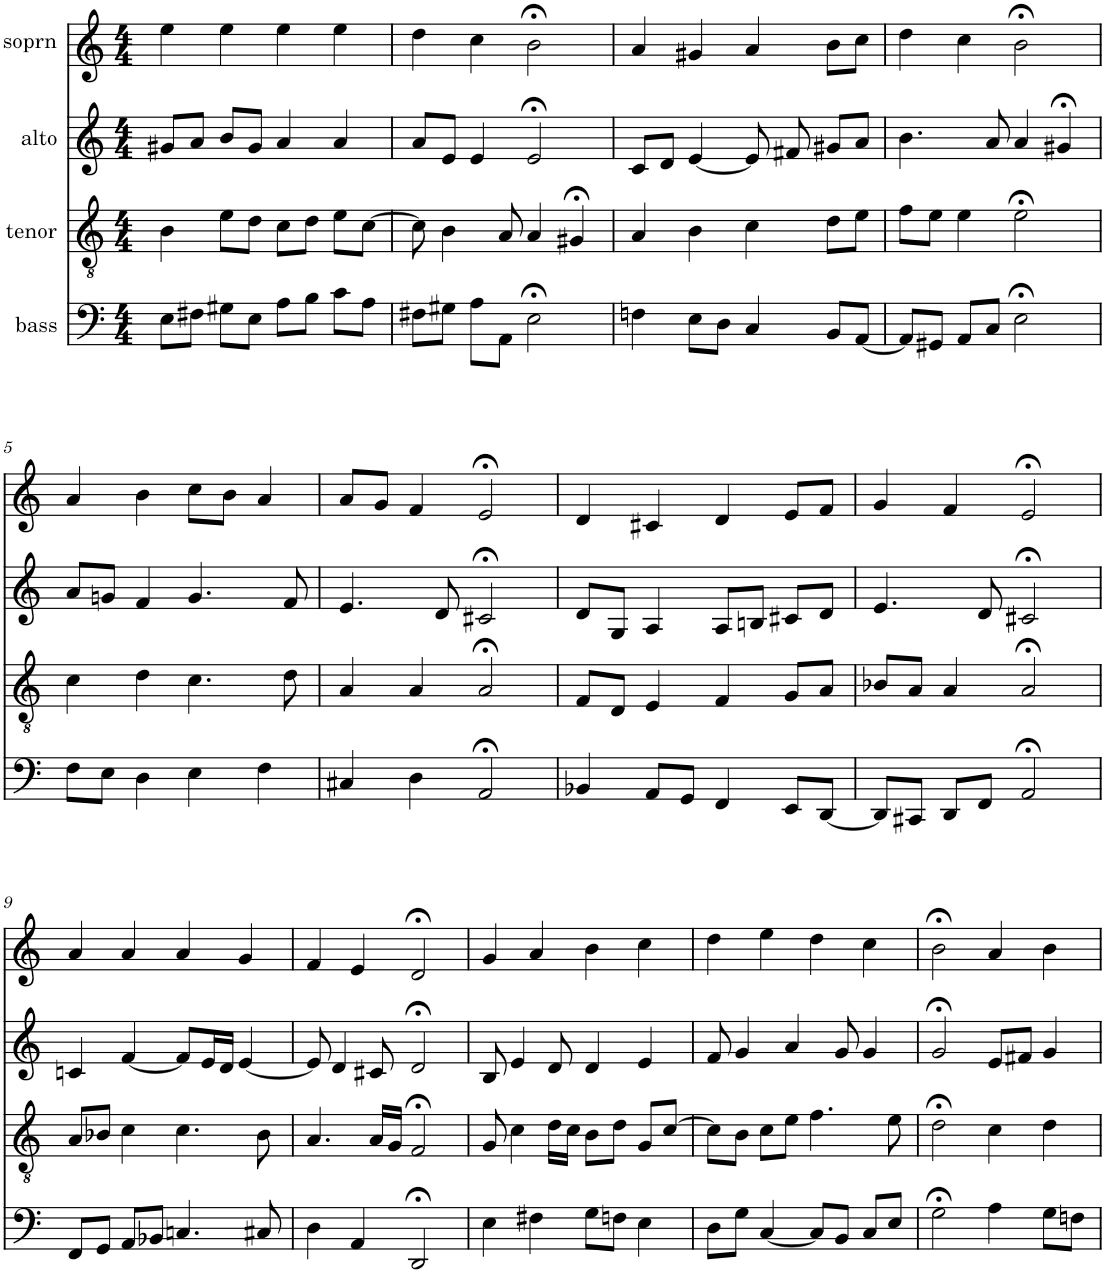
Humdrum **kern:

**kern	**kern	**kern	**kern
*part4	*part3	*part2	*part1
*staff4	*staff3	*staff2	*staff1
*I"bass	*I"tenor	*I"alto	*I"soprn
*clefF4	*clefGv2	*clefG2	*clefG2
*k[]	*k[]	*k[]	*k[]
*M4/4	*M4/4	*M4/4	*M4/4
=1	=1	=1	=1
8E\L	4B\	8g#X/L	4ee\
8F#X\J	.	8a/J	.
8G#X\L	8e\L	8b/L	4ee\
8E\J	8d\J	8g#/J	.
8A\L	8c\L	4a/	4ee\
8B\J	8d\J	.	.
8c\L	8e\L	4a/	4ee\
8A\J	[8c\J	.	.
=2	=2	=2	=2
8F#X\L	8c\]	8a/L	4dd\
8G#X\J	4B\	8e/J	.
8A\L	.	4e/	4cc\
8AA\J	8A/	.	.
2E;<\	4A/	2e;</	2b;<\
.	4G#X;</	.	.
=3	=3	=3	=3
4Fn\	4A/	8c/L	4a/
.	.	8d/J	.
8E\L	4B\	[4e/	4g#X/
8D\J	.	.	.
4C/	4c\	8e/]	4a/
.	.	8f#X/	.
8BB/L	8d\L	8g#X/L	8b\L
[8AA/J	8e\J	8a/J	8cc\J
=4	=4	=4	=4
8AA/L]	8f\L	4.b\	4dd\
8GG#X/J	8e\J	.	.
8AA/L	4e\	.	4cc\
8C/J	.	8a/	.
2E;<\	2e;<\	4a/	2b;<\
.	.	4g#X;</	.
!!LO:LB:g=z
=5	=5	=5	=5
8F\L	4c\	8a/L	4a/
8E\J	.	8gn/J	.
4D\	4d\	4f/	4b\
4E\	4.c\	4.g/	8cc\L
.	.	.	8b\J
4F\	.	.	4a/
.	8d\	8f/	.
=6	=6	=6	=6
4C#X/	4A/	4.e/	8a/L
.	.	.	8g/J
4D\	4A/	.	4f/
.	.	8d/	.
2AA;</	2A;</	2c#X;</	2e;</
=7	=7	=7	=7
4BB-X/	8F/L	8d/L	4d/
.	8D/J	8G/J	.
8AA/L	4E/	4A/	4c#X/
8GG/J	.	.	.
4FF/	4F/	8A/L	4d/
.	.	8Bn/J	.
8EE/L	8G/L	8c#X/L	8e/L
[8DD/J	8A/J	8d/J	8f/J
=8	=8	=8	=8
8DD/L]	8B-X/L	4.e/	4g/
8CC#X/J	8A/J	.	.
8DD/L	4A/	.	4f/
8FF/J	.	8d/	.
2AA;</	2A;</	2c#X;</	2e;</
!!LO:LB:g=z
=9	=9	=9	=9
8FF/L	8A/L	4cn/	4a/
8GG/J	8B-X/J	.	.
8AA/L	4c\	[4f/	4a/
8BB-X/J	.	.	.
4.Cn/	4.c\	8f/L]	4a/
.	.	16e/L	.
.	.	16d/JJ	.
.	.	[4e/	4g/
8C#X/	8B-\	.	.
=10	=10	=10	=10
4D\	4.A/	8e/]	4f/
.	.	4d/	.
4AA/	.	.	4e/
.	16A/LL	8c#X/	.
.	16G/JJ	.	.
2DD;</	2F;</	2d;</	2d;</
=11	=11	=11	=11
4E\	8G/	8B/	4g/
.	4c\	4e/	.
4F#X\	.	.	4a/
.	16d\LL	8d/	.
.	16c\JJ	.	.
8G\L	8B\L	4d/	4b\
8Fn\J	8d\J	.	.
4E\	8G/L	4e/	4cc\
.	[8c/J	.	.
=12	=12	=12	=12
8D\L	8c\L]	8f/	4dd\
8G\J	8B\J	4g/	.
[4C/	8c\L	.	4ee\
.	8e\J	4a/	.
8C/L]	4.f\	.	4dd\
8BB/J	.	8g/	.
8C/L	.	4g/	4cc\
8E/J	8e\	.	.
=13	=13	=13	=13
2G;<\	2d;<\	2g;</	2b;<\
4A\	4c\	8e/L	4a/
.	.	8f#X/J	.
8G\L	4d\	4g/	4b\
8Fn\J	.	.	.
=	=	=	=
*-	*-	*-	*-
